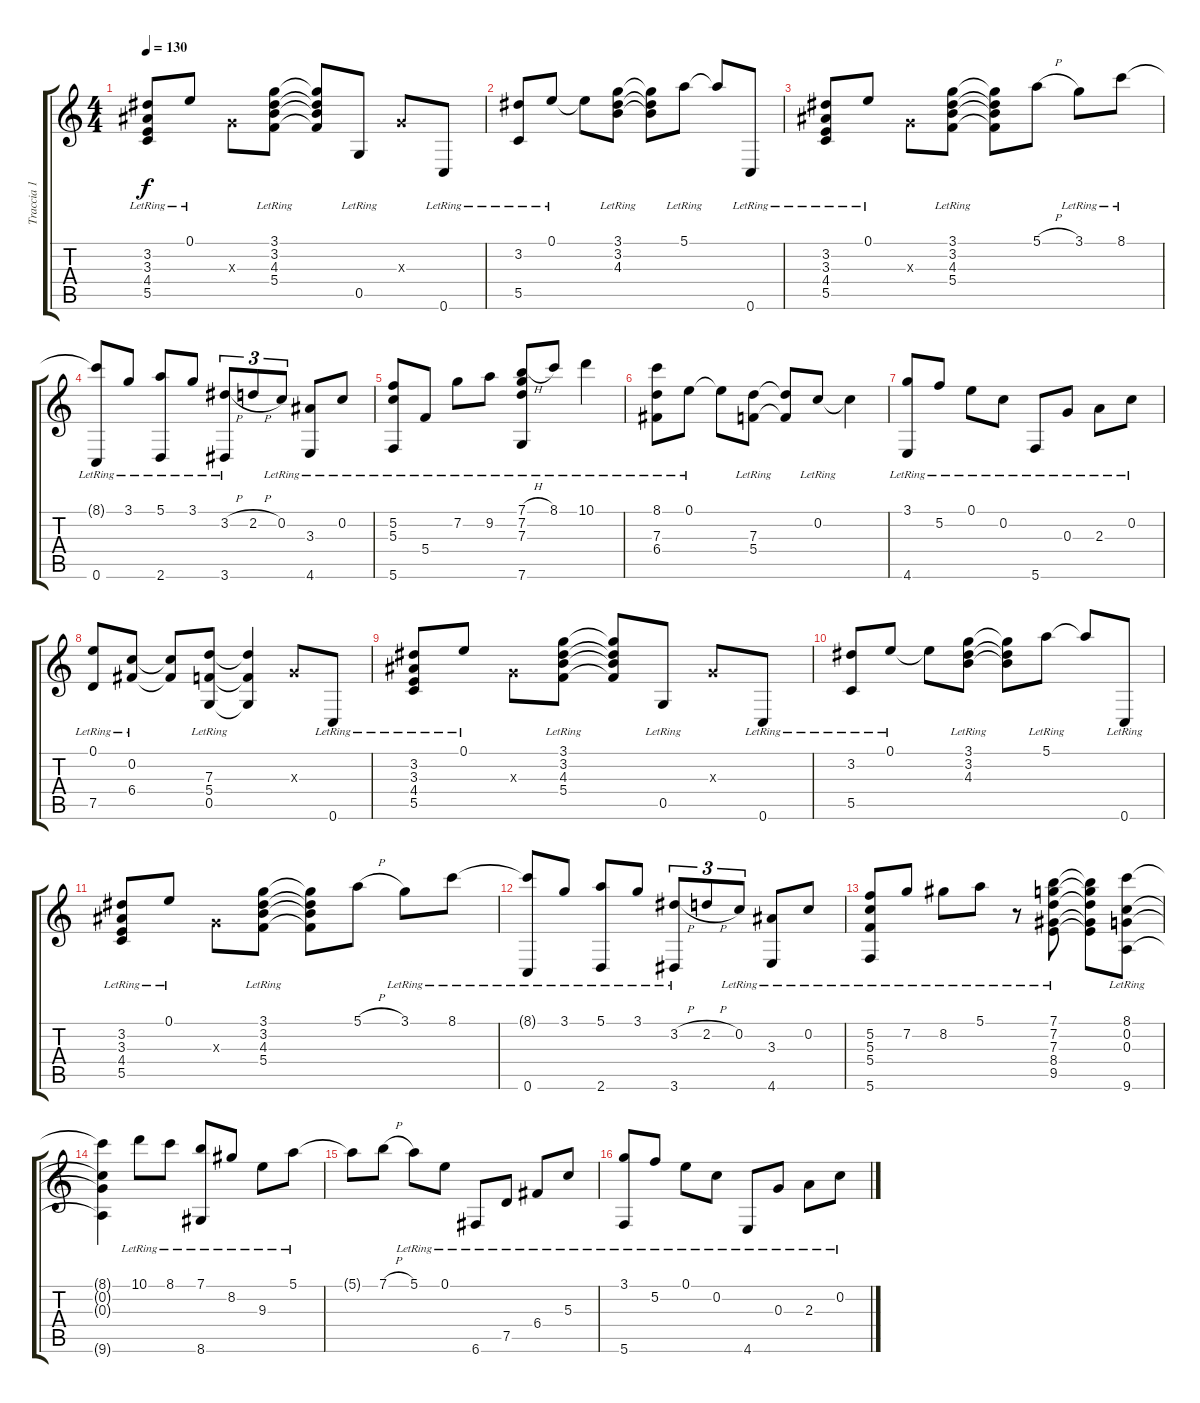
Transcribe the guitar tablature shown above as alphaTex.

\track ("Traccia 1" "Traccia 1") {instrument acousticguitarnylon}
\staff {score tabs}
\tuning (E4 C4 G3 C3 G2 C2) {hide}
\ts (4 4)
\tempo 130
\clef g2
\ks c
(3.2{lr} 3.3{lr} 4.4{lr} 5.5{lr}).8{dy f instrument acousticguitarnylon} 0.1{lr}.8 0.3{x}.8 (3.1{lr} 3.2{lr} 4.3{lr} 5.4{lr}).8 (3.1{t} 3.2{t} 4.3{t} 5.4{t}).8 0.5{lr}.8 0.3{x}.8 0.6{lr}.8 |
(3.2{lr} 5.5{lr}).8 0.1{lr}.8 0.1{t}.8 (3.1{lr} 3.2{lr} 4.3{lr}).8 (3.1{t} 3.2{t} 4.3{t}).8 5.1{lr}.8 5.1{t}.8 0.6{lr}.8 |
(3.2{lr} 3.3{lr} 4.4{lr} 5.5{lr}).8 0.1{lr}.8 0.3{x}.8 (3.1{lr} 3.2{lr} 4.3{lr} 5.4{lr}).8 (3.1{t} 3.2{t} 4.3{t} 5.4{t}).8 5.1{h}.8 3.1{lr}.8 8.1{lr}.8 |
(8.1{t} 0.6{lr}).8 3.1{lr}.8 (5.1{lr} 2.6{lr}).8 3.1{lr}.8 (3.2{h} 3.6{lr}).8{tu (3 2)} 2.2{h}.8{tu (3 2)} 0.2{lr}.8{tu (3 2)} (3.3{lr} 4.6{lr}).8 0.2{lr}.8 |
(5.2{lr} 5.3{lr} 5.6{lr}).8 5.4{lr}.8 7.2{lr}.8 9.2{lr}.8 (7.1{h} 7.2{lr} 7.3{lr} 7.6{lr}).8 8.1{lr}.8 10.1{lr}.4 |
(8.1{lr} 7.3{lr} 6.4{lr}).8 0.1{lr}.8 0.1{t}.8 (7.3{lr} 5.4{lr}).8 (7.3{t} 5.4{t}).8 0.2{lr}.8 0.2{t}.4 |
(3.1{lr} 4.6{lr}).8 5.2{lr}.8 0.1{lr}.8 0.2{lr}.8 5.6{lr}.8 0.3{lr}.8 2.3{lr}.8 0.2{lr}.8 |
(0.1{lr} 7.5{lr}).8 (0.2{lr} 6.4{lr}).8 (0.2{t} 6.4{t}).8 (7.3{lr} 5.4{lr} 0.5{lr}).8 (7.3{t} 5.4{t} 0.5{t}).4 0.3{x}.8 0.6{lr}.8 |
(3.2{lr} 3.3{lr} 4.4{lr} 5.5{lr}).8 0.1{lr}.8 0.3{x}.8 (3.1{lr} 3.2{lr} 4.3{lr} 5.4{lr}).8 (3.1{t} 3.2{t} 4.3{t} 5.4{t}).8 0.5{lr}.8 0.3{x}.8 0.6{lr}.8 |
(3.2{lr} 5.5{lr}).8 0.1{lr}.8 0.1{t}.8 (3.1{lr} 3.2{lr} 4.3{lr}).8 (3.1{t} 3.2{t} 4.3{t}).8 5.1{lr}.8 5.1{t}.8 0.6{lr}.8 |
(3.2{lr} 3.3{lr} 4.4{lr} 5.5{lr}).8 0.1{lr}.8 0.3{x}.8 (3.1{lr} 3.2{lr} 4.3{lr} 5.4{lr}).8 (3.1{t} 3.2{t} 4.3{t} 5.4{t}).8 5.1{h}.8 3.1{lr}.8 8.1{lr}.8 |
(8.1{t} 0.6{lr}).8 3.1{lr}.8 (5.1{lr} 2.6{lr}).8 3.1{lr}.8 (3.2{h} 3.6{lr}).8{tu (3 2)} 2.2{h}.8{tu (3 2)} 0.2{lr}.8{tu (3 2)} (3.3{lr} 4.6{lr}).8 0.2{lr}.8 |
(5.2{lr} 5.3{lr} 5.4{lr} 5.6{lr}).8 7.2{lr}.8 8.2{lr}.8 5.1{lr}.8 r.8 (7.1{lr} 7.2{lr} 7.3{lr} 8.4{lr} 9.5{lr}).8 (7.1{t} 7.2{t} 7.3{t} 8.4{t} 9.5{t}).8 (8.1{lr} 0.2{lr} 0.3{lr} 9.6{lr}).8 |
(8.1{t} 0.2{t} 0.3{t} 9.6{t}).4 10.1{lr}.8 8.1{lr}.8 (7.1{lr} 8.6{lr}).8 8.2{lr}.8 9.3{lr}.8 5.1{lr}.8 |
5.1{t}.8 7.1{h}.8 5.1{lr}.8 0.1{lr}.8 6.6{lr}.8 7.5{lr}.8 6.4{lr}.8 5.3{lr}.8 |
(3.1{lr} 5.6{lr}).8 5.2{lr}.8 0.1{lr}.8 0.2{lr}.8 4.6{lr}.8 0.3{lr}.8 2.3{lr}.8 0.2{lr}.8
